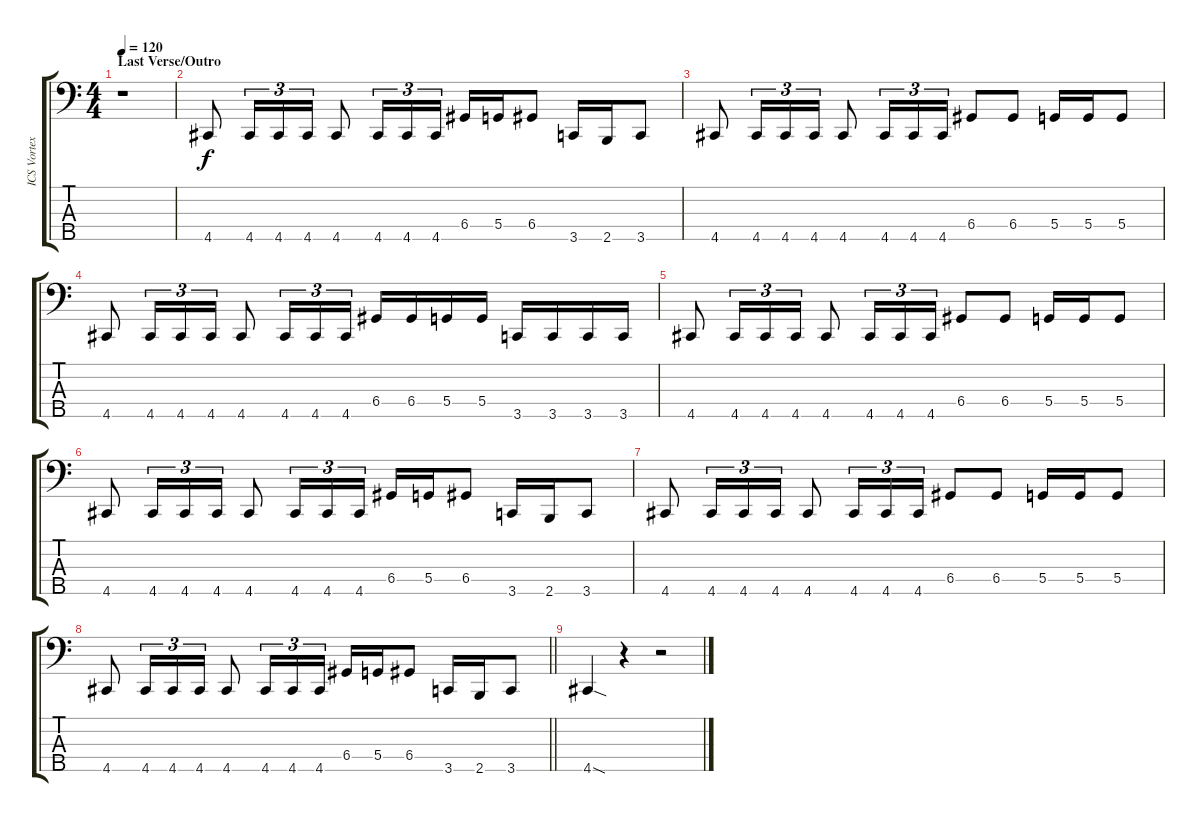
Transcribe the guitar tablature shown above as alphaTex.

\track ("ICS Vortex" "ICS Vortex") {instrument electricbassfinger}
\staff {score tabs}
\tuning (F2 C2 G1 D1 A0) {hide}
\ts (4 4)
\section ("" "Last Verse/Outro")
\tempo 120
\clef f4
\ks c
r.1{dy f} |
4.5.8 4.5.16{tu (3 2)} 4.5.16{tu (3 2)} 4.5.16{tu (3 2)} 4.5.8 4.5.16{tu (3 2)} 4.5.16{tu (3 2)} 4.5.16{tu (3 2)} 6.4.16 5.4.16 6.4.8 3.5.16 2.5.16 3.5.8 |
4.5.8 4.5.16{tu (3 2)} 4.5.16{tu (3 2)} 4.5.16{tu (3 2)} 4.5.8 4.5.16{tu (3 2)} 4.5.16{tu (3 2)} 4.5.16{tu (3 2)} 6.4.8 6.4.8 5.4.16 5.4.16 5.4.8 |
4.5.8 4.5.16{tu (3 2)} 4.5.16{tu (3 2)} 4.5.16{tu (3 2)} 4.5.8 4.5.16{tu (3 2)} 4.5.16{tu (3 2)} 4.5.16{tu (3 2)} 6.4.16 6.4.16 5.4.16 5.4.16 3.5.16 3.5.16 3.5.16 3.5.16 |
4.5.8 4.5.16{tu (3 2)} 4.5.16{tu (3 2)} 4.5.16{tu (3 2)} 4.5.8 4.5.16{tu (3 2)} 4.5.16{tu (3 2)} 4.5.16{tu (3 2)} 6.4.8 6.4.8 5.4.16 5.4.16 5.4.8 |
4.5.8 4.5.16{tu (3 2)} 4.5.16{tu (3 2)} 4.5.16{tu (3 2)} 4.5.8 4.5.16{tu (3 2)} 4.5.16{tu (3 2)} 4.5.16{tu (3 2)} 6.4.16 5.4.16 6.4.8 3.5.16 2.5.16 3.5.8 |
4.5.8 4.5.16{tu (3 2)} 4.5.16{tu (3 2)} 4.5.16{tu (3 2)} 4.5.8 4.5.16{tu (3 2)} 4.5.16{tu (3 2)} 4.5.16{tu (3 2)} 6.4.8 6.4.8 5.4.16 5.4.16 5.4.8 |
\barLineRight lightlight
4.5.8 4.5.16{tu (3 2)} 4.5.16{tu (3 2)} 4.5.16{tu (3 2)} 4.5.8 4.5.16{tu (3 2)} 4.5.16{tu (3 2)} 4.5.16{tu (3 2)} 6.4.16 5.4.16 6.4.8 3.5.16 2.5.16 3.5.8 |
4.5{sod}.4 r.4 r.2
